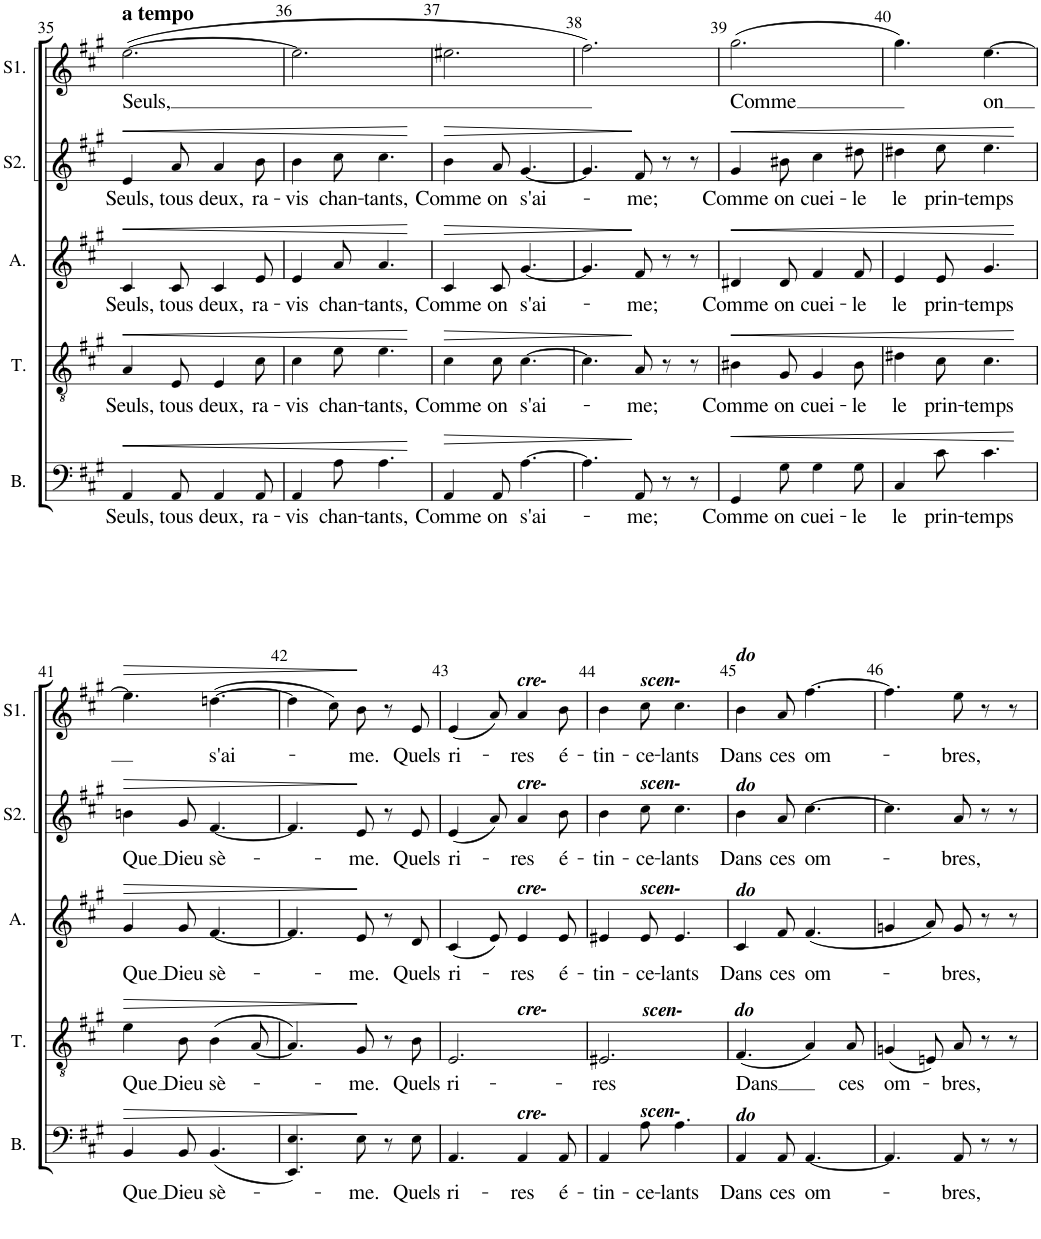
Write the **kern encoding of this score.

**kern	**text	**dynam	**kern	**text	**dynam	**kern	**text	**dynam	**kern	**text	**dynam	**kern	**text	**dynam
*part5	*part5	*part5	*part4	*part4	*part4	*part3	*part3	*part3	*part2	*part2	*part2	*part1	*part1	*part1
*staff5	*staff5	*staff5	*staff4	*staff4	*staff4	*staff3	*staff3	*staff3	*staff2	*staff2	*staff2	*staff1	*staff1	*staff1
*I"Basse	*	*	*I"Tenor	*	*	*I"Alto	*	*	*I"Soprano2	*	*	*I"Soprano1	*	*
*I'B.	*	*	*I'T.	*	*	*I'A.	*	*	*I'S2.	*	*	*I'S1.	*	*
*clefF4	*	*	*clefGv2	*	*	*clefG2	*	*	*clefG2	*	*	*clefG2	*	*
*k[f#c#g#]	*	*	*k[f#c#g#]	*	*	*k[f#c#g#]	*	*	*k[f#c#g#]	*	*	*k[f#c#g#]	*	*
*M6/8	*	*	*M6/8	*	*	*M6/8	*	*	*M6/8	*	*	*M6/8	*	*
=34	=34	=34	=34	=34	=34	=34	=34	=34	=34	=34	=34	=34	=34	=34
4.EE/	.	.	8Bn/L	.	.	4dn/	.	.	4.g#/]	.	.	4.g#/]	.	.
.	.	.	8A/	.	.	.	.	.	.	.	.	.	.	.
.	.	.	8G#/J	.	.	8B/	.	.	.	.	.	.	.	.
!	!LO:LY:b	!	!	!LO:LY:b	!	!	!LO:LY:b	!	!	!LO:LY:b	!	!	!LO:LY:b	!
4.E\	-ne.	.	8G#/	-ne.	.	8d/	-ne.	.	8e/	-ne.	.	8e/	-ne.	.
.	.	.	8r	.	.	8r	.	.	8r	.	.	8r	.	.
.	.	.	8r	.	.	8r	.	.	8r	.	.	8r	.	.
!!LO:PB:g=z
=35	=35	=35	=35	=35	=35	=35	=35	=35	=35	=35	=35	=35	=35	=35
!	!	!	!	!	!	!	!	!	!	!	!	!LO:TX:a:B:t=a tempo	!	!
!	!LO:LY:b	!LO:HP:b	!	!LO:LY:b	!LO:HP:b	!	!LO:LY:b	!LO:HP:b	!	!LO:LY:b	!LO:HP:b	!	!LO:LY:b	!
4AA/	Seuls,	<	4A/	Seuls,	<	4c#/	Seuls,	<	4e/	Seuls,	<	([2.ee\	Seuls,	.
!	!LO:LY:b	!	!	!LO:LY:b	!	!	!LO:LY:b	!	!	!LO:LY:b	!	!	!	!
8AA/	tous	.	8E/	tous	.	8c#/	tous	.	8a/	tous	.	.	.	.
!	!LO:LY:b	!	!	!LO:LY:b	!	!	!LO:LY:b	!	!	!LO:LY:b	!	!	!	!
4AA/	deux,	.	4E/	deux,	.	4c#/	deux,	.	4a/	deux,	.	.	.	.
!	!LO:LY:b	!	!	!LO:LY:b	!	!	!LO:LY:b	!	!	!LO:LY:b	!	!	!	!
8AA/	ra-	.	8c#\	ra-	.	8e/	ra-	.	8b\	ra-	.	.	.	.
=36	=36	=36	=36	=36	=36	=36	=36	=36	=36	=36	=36	=36	=36	=36
!	!LO:LY:b	!	!	!LO:LY:b	!	!	!LO:LY:b	!	!	!LO:LY:b	!	!	!	!
4AA/	-vis	.	4c#\	-vis	.	4e/	-vis	.	4b\	-vis	.	2.ee\]	.	.
!	!LO:LY:b	!	!	!LO:LY:b	!	!	!LO:LY:b	!	!	!LO:LY:b	!	!	!	!
8A\	chan-	.	8e\	chan-	.	8a/	chan-	.	8cc#\	chan-	.	.	.	.
!	!LO:LY:b	!	!	!LO:LY:b	!	!	!LO:LY:b	!	!	!LO:LY:b	!	!	!	!
4.A\	-tants,	.	4.e\	-tants,	.	4.a/	-tants,	.	4.cc#\	-tants,	.	.	.	.
.	.	[	.	.	[	.	.	[	.	.	[	.	.	.
=37	=37	=37	=37	=37	=37	=37	=37	=37	=37	=37	=37	=37	=37	=37
!	!LO:LY:b	!LO:HP:b	!	!LO:LY:b	!LO:HP:b	!	!LO:LY:b	!LO:HP:b	!	!LO:LY:b	!LO:HP:b	!	!	!
4AA/	Comme	>	4c#\	Comme	>	4c#/	Comme	>	4b\	Comme	>	2.ee#X\	.	.
!	!LO:LY:b	!	!	!LO:LY:b	!	!	!LO:LY:b	!	!	!LO:LY:b	!	!	!	!
8AA/	on	.	8c#\	on	.	8c#/	on	.	8a/	on	.	.	.	.
!	!LO:LY:b	!	!	!LO:LY:b	!	!	!LO:LY:b	!	!	!LO:LY:b	!	!	!	!
[4.A\	s'ai-	.	[4.c#\	s'ai-	.	[4.g#/	s'ai-	.	[4.g#/	s'ai-	.	.	.	.
=38	=38	=38	=38	=38	=38	=38	=38	=38	=38	=38	=38	=38	=38	=38
4.A\]	.	.	4.c#\]	.	.	4.g#/]	.	.	4.g#/]	.	.	2.ff#\)	.	.
!	!LO:LY:b	!	!	!LO:LY:b	!	!	!LO:LY:b	!	!	!LO:LY:b	!	!	!	!
8AA/	-me;	]	8A/	-me;	]	8f#/	-me;	]	8f#/	-me;	]	.	.	.
8r	.	.	8r	.	.	8r	.	.	8r	.	.	.	.	.
8r	.	.	8r	.	.	8r	.	.	8r	.	.	.	.	.
=39	=39	=39	=39	=39	=39	=39	=39	=39	=39	=39	=39	=39	=39	=39
!	!LO:LY:b	!LO:HP:b	!	!LO:LY:b	!LO:HP:b	!	!LO:LY:b	!LO:HP:b	!	!LO:LY:b	!LO:HP:b	!	!LO:LY:b	!
4GG#/	Comme	<	4B#X\	Comme	<	4d#X/	Comme	<	4g#/	Comme	<	(2.gg#\	Comme	.
!	!LO:LY:b	!	!	!LO:LY:b	!	!	!LO:LY:b	!	!	!LO:LY:b	!	!	!	!
8G#\	on	.	8G#/	on	.	8d#/	on	.	8b#X\	on	.	.	.	.
!	!LO:LY:b	!	!	!LO:LY:b	!	!	!LO:LY:b	!	!	!LO:LY:b	!	!	!	!
4G#\	cuei-	.	4G#/	cuei-	.	4f#/	cuei-	.	4cc#\	cuei-	.	.	.	.
!	!LO:LY:b	!	!	!LO:LY:b	!	!	!LO:LY:b	!	!	!LO:LY:b	!	!	!	!
8G#\	-le	.	8B#\	-le	.	8f#/	-le	.	8dd#X\	-le	.	.	.	.
=40	=40	=40	=40	=40	=40	=40	=40	=40	=40	=40	=40	=40	=40	=40
!	!LO:LY:b	!	!	!LO:LY:b	!	!	!LO:LY:b	!	!	!LO:LY:b	!	!	!	!
4C#/	le	.	4d#X\	le	.	4e/	le	.	4dd#X\	le	.	4.gg#\)	.	.
!	!LO:LY:b	!	!	!LO:LY:b	!	!	!LO:LY:b	!	!	!LO:LY:b	!	!	!	!
8c#\	prin-	.	8c#\	prin-	.	8e/	prin-	.	8ee\	prin-	.	.	.	.
!	!LO:LY:b	!	!	!LO:LY:b	!	!	!LO:LY:b	!	!	!LO:LY:b	!	!	!LO:LY:b	!
4.c#\	-temps	.	4.c#\	-temps	.	4.g#/	-temps	.	4.ee\	-temps	.	[4.ee\	on	.
.	.	[	.	.	[	.	.	[	.	.	[	.	.	.
!!LO:LB:g=z
=41	=41	=41	=41	=41	=41	=41	=41	=41	=41	=41	=41	=41	=41	=41
!	!LO:LY:b	!LO:HP:b	!	!LO:LY:b	!LO:HP:b	!	!LO:LY:b	!LO:HP:b	!	!LO:LY:b	!LO:HP:b	!	!	!LO:HP:b
4BB/	Que	>	4e\	Que	>	4g#/	Que	>	4bn\	Que	>	4.ee\]	.	>
!	!LO:LY:b	!	!	!LO:LY:b	!	!	!LO:LY:b	!	!	!LO:LY:b	!	!	!	!
8BB/	Dieu	.	8B\	Dieu	.	8g#/	Dieu	.	8g#/	Dieu	.	.	.	.
!	!LO:LY:b	!	!	!LO:LY:b	!	!	!LO:LY:b	!	!	!LO:LY:b	!	!	!LO:LY:b	!
(4.BB/	sè-	.	(4B\	sè-	.	[4.f#/	sè-	.	[4.f#/	sè-	.	([4.ddn\	s'ai-	.
.	.	.	[8A/	.	.	.	.	.	.	.	.	.	.	.
=42	=42	=42	=42	=42	=42	=42	=42	=42	=42	=42	=42	=42	=42	=42
4.EE/ 4.E/)	.	.	4.A/])	.	.	4.f#/]	.	.	4.f#/]	.	.	4dd\]	.	.
.	.	.	.	.	.	.	.	.	.	.	.	8cc#\)	.	.
!	!LO:LY:b	!	!	!LO:LY:b	!	!	!LO:LY:b	!	!	!LO:LY:b	!	!	!LO:LY:b	!
8E\	-me.	]	8G#/	-me.	]	8e/	-me.	]	8e/	-me.	]	8b\	-me.	]
8r	.	.	8r	.	.	8r	.	.	8r	.	.	8r	.	.
!	!LO:LY:b	!	!	!LO:LY:b	!	!	!LO:LY:b	!	!	!LO:LY:b	!	!	!LO:LY:b	!
8E\	Quels	.	8B\	Quels	.	8d/	Quels	.	8e/	Quels	.	8e/	Quels	.
=43	=43	=43	=43	=43	=43	=43	=43	=43	=43	=43	=43	=43	=43	=43
!	!	!	!LO:TX:a:Bi:t=cre-	!	!	!	!	!	!	!	!	!	!	!
!	!LO:LY:b	!	!	!LO:LY:b	!	!	!LO:LY:b	!	!	!LO:LY:b	!	!	!LO:LY:b	!
4.AA/	ri-	.	2.E/	ri-	.	(<4c#/	ri-	.	(<4e/	ri-	.	(<4e/	ri-	.
.	.	.	.	.	.	8e/)	.	.	8a/)	.	.	8a/)	.	.
!	!	!	!	!	!	!	!	!	!	!	!	!LO:TX:a:Bi:t=cre-	!	!
!	!	!	!	!	!	!	!	!	!LO:TX:a:Bi:t=cre-	!	!	!	!	!
!	!	!	!	!	!	!LO:TX:a:Bi:t=cre-	!	!	!	!	!	!	!	!
!LO:TX:a:Bi:t=cre-	!	!	!	!	!	!	!	!	!	!	!	!	!	!
!	!LO:LY:b	!	!	!	!	!	!LO:LY:b	!	!	!LO:LY:b	!	!	!LO:LY:b	!
4AA/	-res	.	.	.	.	4e/	-res	.	4a/	-res	.	4a/	-res	.
!	!LO:LY:b	!	!	!	!	!	!LO:LY:b	!	!	!LO:LY:b	!	!	!LO:LY:b	!
8AA/	é-	.	.	.	.	8e/	é-	.	8b\	é-	.	8b\	é-	.
=44	=44	=44	=44	=44	=44	=44	=44	=44	=44	=44	=44	=44	=44	=44
!	!	!	!LO:TX:a:Bi:t=scen-	!	!	!	!	!	!	!	!	!	!	!
!	!LO:LY:b	!	!	!LO:LY:b	!	!	!LO:LY:b	!	!	!LO:LY:b	!	!	!LO:LY:b	!
4AA/	-tin-	.	2.E#X/	-res	.	4e#X/	-tin-	.	4b\	-tin-	.	4b\	-tin-	.
!	!	!	!	!	!	!	!	!	!	!	!	!LO:TX:a:Bi:t=scen-	!	!
!	!	!	!	!	!	!	!	!	!LO:TX:a:Bi:t=scen-	!	!	!	!	!
!	!	!	!	!	!	!LO:TX:a:Bi:t=scen-	!	!	!	!	!	!	!	!
!LO:TX:a:Bi:t=scen-	!	!	!	!	!	!	!	!	!	!	!	!	!	!
!	!LO:LY:b	!	!	!	!	!	!LO:LY:b	!	!	!LO:LY:b	!	!	!LO:LY:b	!
8A\	-ce-	.	.	.	.	8e#/	-ce-	.	8cc#\	-ce-	.	8cc#\	-ce-	.
!	!LO:LY:b	!	!	!	!	!	!LO:LY:b	!	!	!LO:LY:b	!	!	!LO:LY:b	!
4.A\	-lants	.	.	.	.	4.e#/	-lants	.	4.cc#\	-lants	.	4.cc#\	-lants	.
=45	=45	=45	=45	=45	=45	=45	=45	=45	=45	=45	=45	=45	=45	=45
!	!	!	!	!	!	!	!	!	!	!	!	!LO:TX:a:Bi:t=do	!	!
!	!	!	!	!	!	!	!	!	!LO:TX:a:Bi:t=do	!	!	!	!	!
!	!	!	!	!	!	!LO:TX:a:Bi:t=do	!	!	!	!	!	!	!	!
!	!	!	!LO:TX:a:Bi:t=do	!	!	!	!	!	!	!	!	!	!	!
!LO:TX:a:Bi:t=do	!	!	!	!	!	!	!	!	!	!	!	!	!	!
!	!LO:LY:b	!	!	!LO:LY:b	!	!	!LO:LY:b	!	!	!LO:LY:b	!	!	!LO:LY:b	!
4AA/	Dans	.	(4.F#/	Dans	.	4c#/	Dans	.	4b\	Dans	.	4b\	Dans	.
!	!LO:LY:b	!	!	!	!	!	!LO:LY:b	!	!	!LO:LY:b	!	!	!LO:LY:b	!
8AA/	ces	.	.	.	.	8f#/	ces	.	8a/	ces	.	8a/	ces	.
!	!LO:LY:b	!	!	!	!	!	!LO:LY:b	!	!	!LO:LY:b	!	!	!LO:LY:b	!
[4.AA/	om-	.	4A/)	.	.	4.f#/	om-	.	[4.cc#\	om-	.	[4.ff#\	om-	.
!	!	!	!	!LO:LY:b	!	!	!	!	!	!	!	!	!	!
.	.	.	8A/	ces	.	.	.	.	.	.	.	.	.	.
=	=	=	=	=	=	=	=	=	=	=	=	=	=	=
*-	*-	*-	*-	*-	*-	*-	*-	*-	*-	*-	*-	*-	*-	*-
